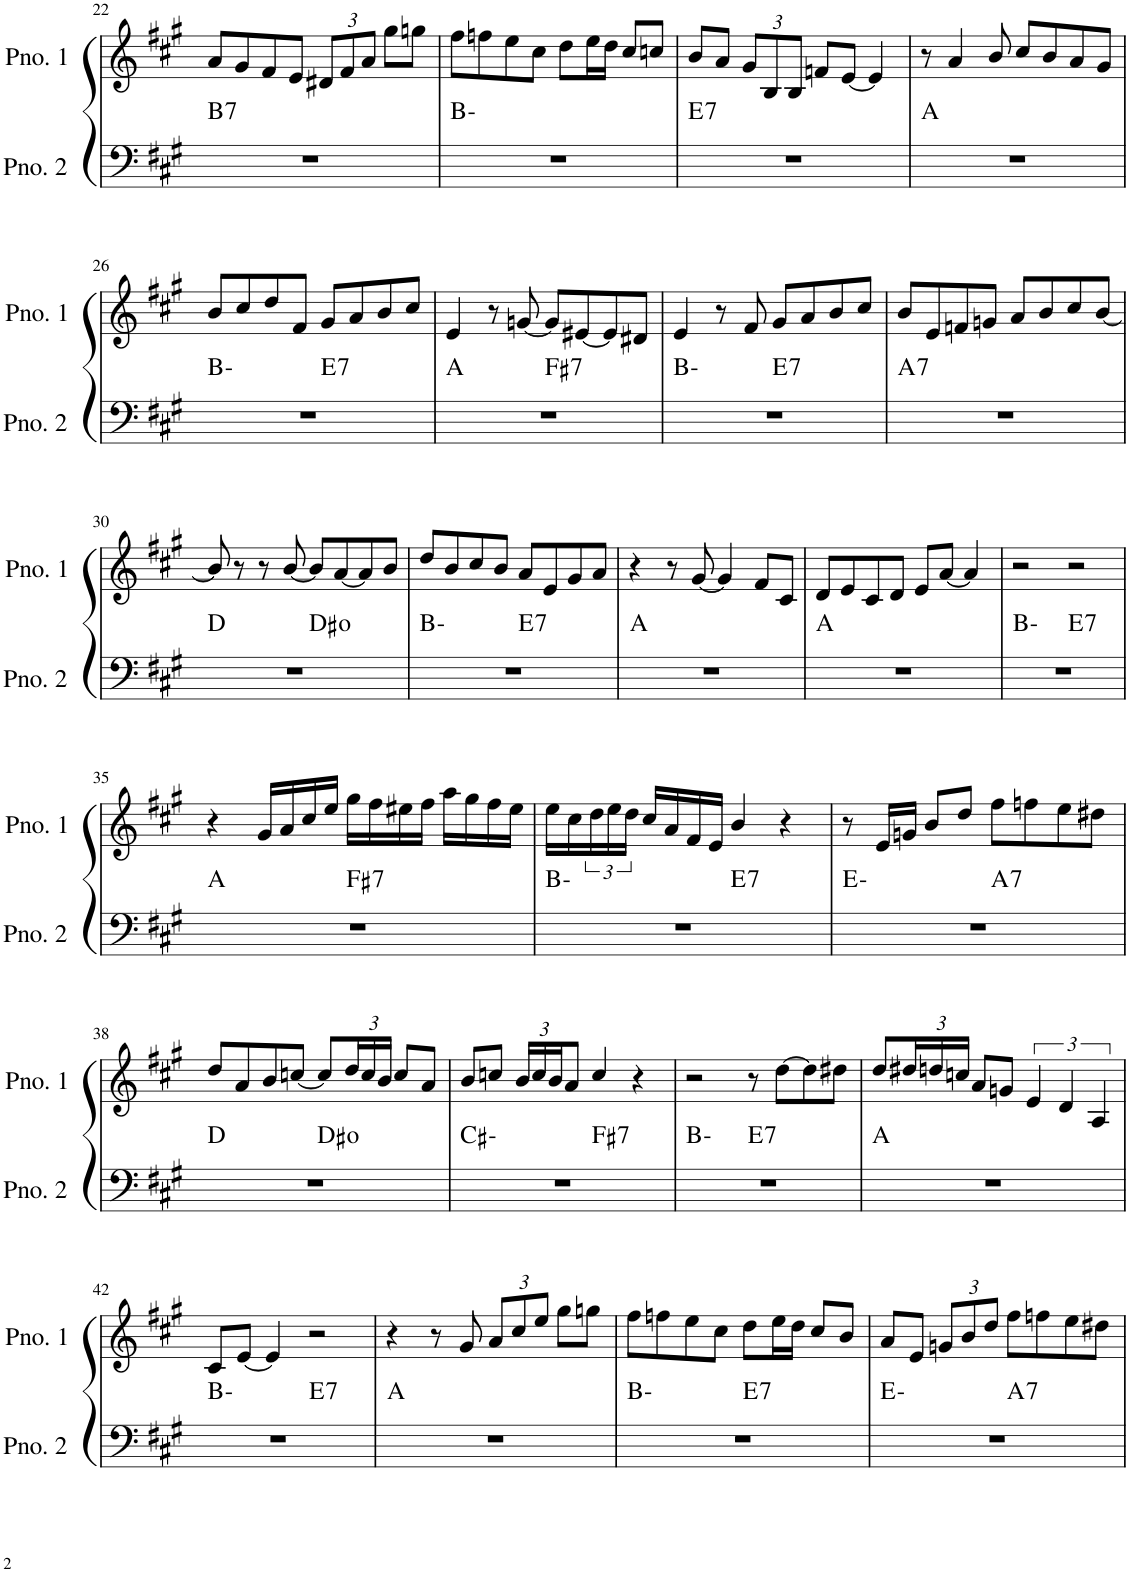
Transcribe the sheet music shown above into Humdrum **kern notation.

**kern	**harte	**kern
*part2	*part2	*part1
*staff2	*	*staff1
*I"ピアノ 2	*	*I"ピアノ 1
!!LO:PB:g=z
*clefF4	*	*clefG2
*k[f#c#g#]	*	*k[f#c#g#]
*M4/4	*	*M4/4
=22	=22	=22
!	!LO:H:kt=7	!
1r	B:7	8a/L
.	.	8g#/
.	.	8f#/
.	.	8e/J
*	*	*Xbrackettup
.	.	12d#X/L
.	.	12f#/
.	.	12a/J
.	.	8gg#\L
.	.	8ggn\J
=23	=23	=23
1r	B:min	8ff#\L
.	.	8ffn\
.	.	8ee\
.	.	8cc#\J
.	.	8dd\L
.	.	16ee\L
.	.	16dd\JJ
.	.	8cc#/L
.	.	8ccn/J
=24	=24	=24
!	!LO:H:kt=7	!
1r	E:7	8b/L
.	.	8a/J
.	.	12g#/L
.	.	12B/
.	.	12B/J
.	.	8fn/L
.	.	[8e/J
.	.	4e/]
=25	=25	=25
1r	A:maj	8r
.	.	4a/
.	.	8b/
.	.	8cc#/L
.	.	8b/
.	.	8a/
.	.	8g#/J
!!LO:LB:g=z
=26	=26	=26
*^	*	*
1r	2ryy	B:min	8b/L
.	.	.	8cc#/
.	.	.	8dd/
.	.	.	8f#/J
!	!	!LO:H:kt=7	!
.	2ryy	E:7	8g#/L
.	.	.	8a/
.	.	.	8b/
.	.	.	8cc#/J
=27	=27	=27	=27
1r	2ryy	A:maj	4e/
.	.	.	8r
.	.	.	[8gn/
!	!	!LO:H:kt=7	!
.	2ryy	F#:7	8g/L]
.	.	.	[8e#X/
.	.	.	8e#/]
.	.	.	8d#X/J
=28	=28	=28	=28
1r	2ryy	B:min	4e/
.	.	.	8r
.	.	.	8f#/
!	!	!LO:H:kt=7	!
.	2ryy	E:7	8g#/L
.	.	.	8a/
.	.	.	8b/
.	.	.	8cc#/J
=29	=29	=29	=29
!	!	!LO:H:kt=7	!
*v	*v	*	*
1r	A:7	8b/L
.	.	8e/
.	.	8fn/
.	.	8gn/J
.	.	8a/L
.	.	8b/
.	.	8cc#/
.	.	[8b/J
!!LO:LB:g=z
=30	=30	=30
*^	*	*
1r	2ryy	D:maj	8b/]
.	.	.	8r
.	.	.	8r
.	.	.	[8b/
.	2ryy	D#:dim	8b/L]
.	.	.	[8a/
.	.	.	8a/]
.	.	.	8b/J
=31	=31	=31	=31
1r	2ryy	B:min	8dd/L
.	.	.	8b/
.	.	.	8cc#/
.	.	.	8b/J
!	!	!LO:H:kt=7	!
.	2ryy	E:7	8a/L
.	.	.	8e/
.	.	.	8g#/
.	.	.	8a/J
*v	*v	*	*
=32	=32	=32
1r	A:maj	4r
.	.	8r
.	.	[8g#/
.	.	4g#/]
.	.	8f#/L
.	.	8c#/J
=33	=33	=33
1r	A:maj	8d/L
.	.	8e/
.	.	8c#/
.	.	8d/J
.	.	8e/L
.	.	[8a/J
.	.	4a/]
=34	=34	=34
*^	*	*
1r	2ryy	B:min	2r
!	!	!LO:H:kt=7	!
.	2ryy	E:7	2r
!!LO:LB:g=z
=35	=35	=35	=35
1r	2ryy	A:maj	4r
.	.	.	16g#/LL
.	.	.	16a/
.	.	.	16cc#/
.	.	.	16ee/JJ
!	!	!LO:H:kt=7	!
.	2ryy	F#:7	16gg#\LL
.	.	.	16ff#\
.	.	.	16ee#X\
.	.	.	16ff#\JJ
.	.	.	16aa\LL
.	.	.	16gg#\
.	.	.	16ff#\
.	.	.	16ee#\JJ
=36	=36	=36	=36
1r	2ryy	B:min	16ee\LL
.	.	.	16cc#\
*	*	*	*brackettup
.	.	.	24dd\
.	.	.	24ee\
.	.	.	24dd\JJ
.	.	.	16cc#/LL
.	.	.	16a/
.	.	.	16f#/
.	.	.	16e/JJ
!	!	!LO:H:kt=7	!
.	2ryy	E:7	4b/
.	.	.	4r
=37	=37	=37	=37
1r	2ryy	E:min	8r
.	.	.	16e/LL
.	.	.	16gn/JJ
.	.	.	8b/L
.	.	.	8dd/J
!	!	!LO:H:kt=7	!
.	2ryy	A:7	8ff#\L
.	.	.	8ffn\
.	.	.	8ee\
.	.	.	8dd#X\J
!!LO:LB:g=z
=38	=38	=38	=38
1r	2ryy	D:maj	8dd/L
.	.	.	8a/
.	.	.	8b/
.	.	.	[8ccn/J
.	2ryy	D#:dim	8cc/L]
*	*	*	*Xbrackettup
.	.	.	24dd/L
.	.	.	24cc/
.	.	.	24b/JJ
.	.	.	8cc/L
.	.	.	8a/J
=39	=39	=39	=39
1r	2ryy	C#:min	8b/L
.	.	.	8ccn/J
.	.	.	24b/LL
.	.	.	24cc/
.	.	.	24b/J
.	.	.	8a/J
!	!	!LO:H:kt=7	!
.	2ryy	F#:7	4cc/
.	.	.	4r
=40	=40	=40	=40
1r	2ryy	B:min	2r
!	!	!LO:H:kt=7	!
.	2ryy	E:7	8r
.	.	.	[8dd\L
.	.	.	8dd\]
.	.	.	8dd#X\J
*v	*v	*	*
=41	=41	=41
1r	A:maj	8dd/L
.	.	24dd#X/L
.	.	24ddn/
.	.	24ccn/JJ
.	.	8a/L
.	.	8gn/J
*	*	*brackettup
.	.	6e/
.	.	6d/
.	.	6A/
!!LO:LB:g=z
=42	=42	=42
*^	*	*
1r	2ryy	B:min	8c#/L
.	.	.	[8e/J
.	.	.	4e/]
!	!	!LO:H:kt=7	!
.	2ryy	E:7	2r
*v	*v	*	*
=43	=43	=43
1r	A:maj	4r
.	.	8r
.	.	8g#/
*	*	*Xbrackettup
.	.	12a/L
.	.	12cc#/
.	.	12ee/J
.	.	8gg#\L
.	.	8ggn\J
=44	=44	=44
*^	*	*
1r	2ryy	B:min	8ff#\L
.	.	.	8ffn\
.	.	.	8ee\
.	.	.	8cc#\J
!	!	!LO:H:kt=7	!
.	2ryy	E:7	8dd\L
.	.	.	16ee\L
.	.	.	16dd\JJ
.	.	.	8cc#/L
.	.	.	8b/J
=45	=45	=45	=45
1r	2ryy	E:min	8a/L
.	.	.	8e/J
.	.	.	12gn/L
.	.	.	12b/
.	.	.	12dd/J
!	!	!LO:H:kt=7	!
.	2ryy	A:7	8ff#\L
.	.	.	8ffn\
.	.	.	8ee\
.	.	.	8dd#X\J
*v	*v	*	*
=	=	=
*-	*-	*-
